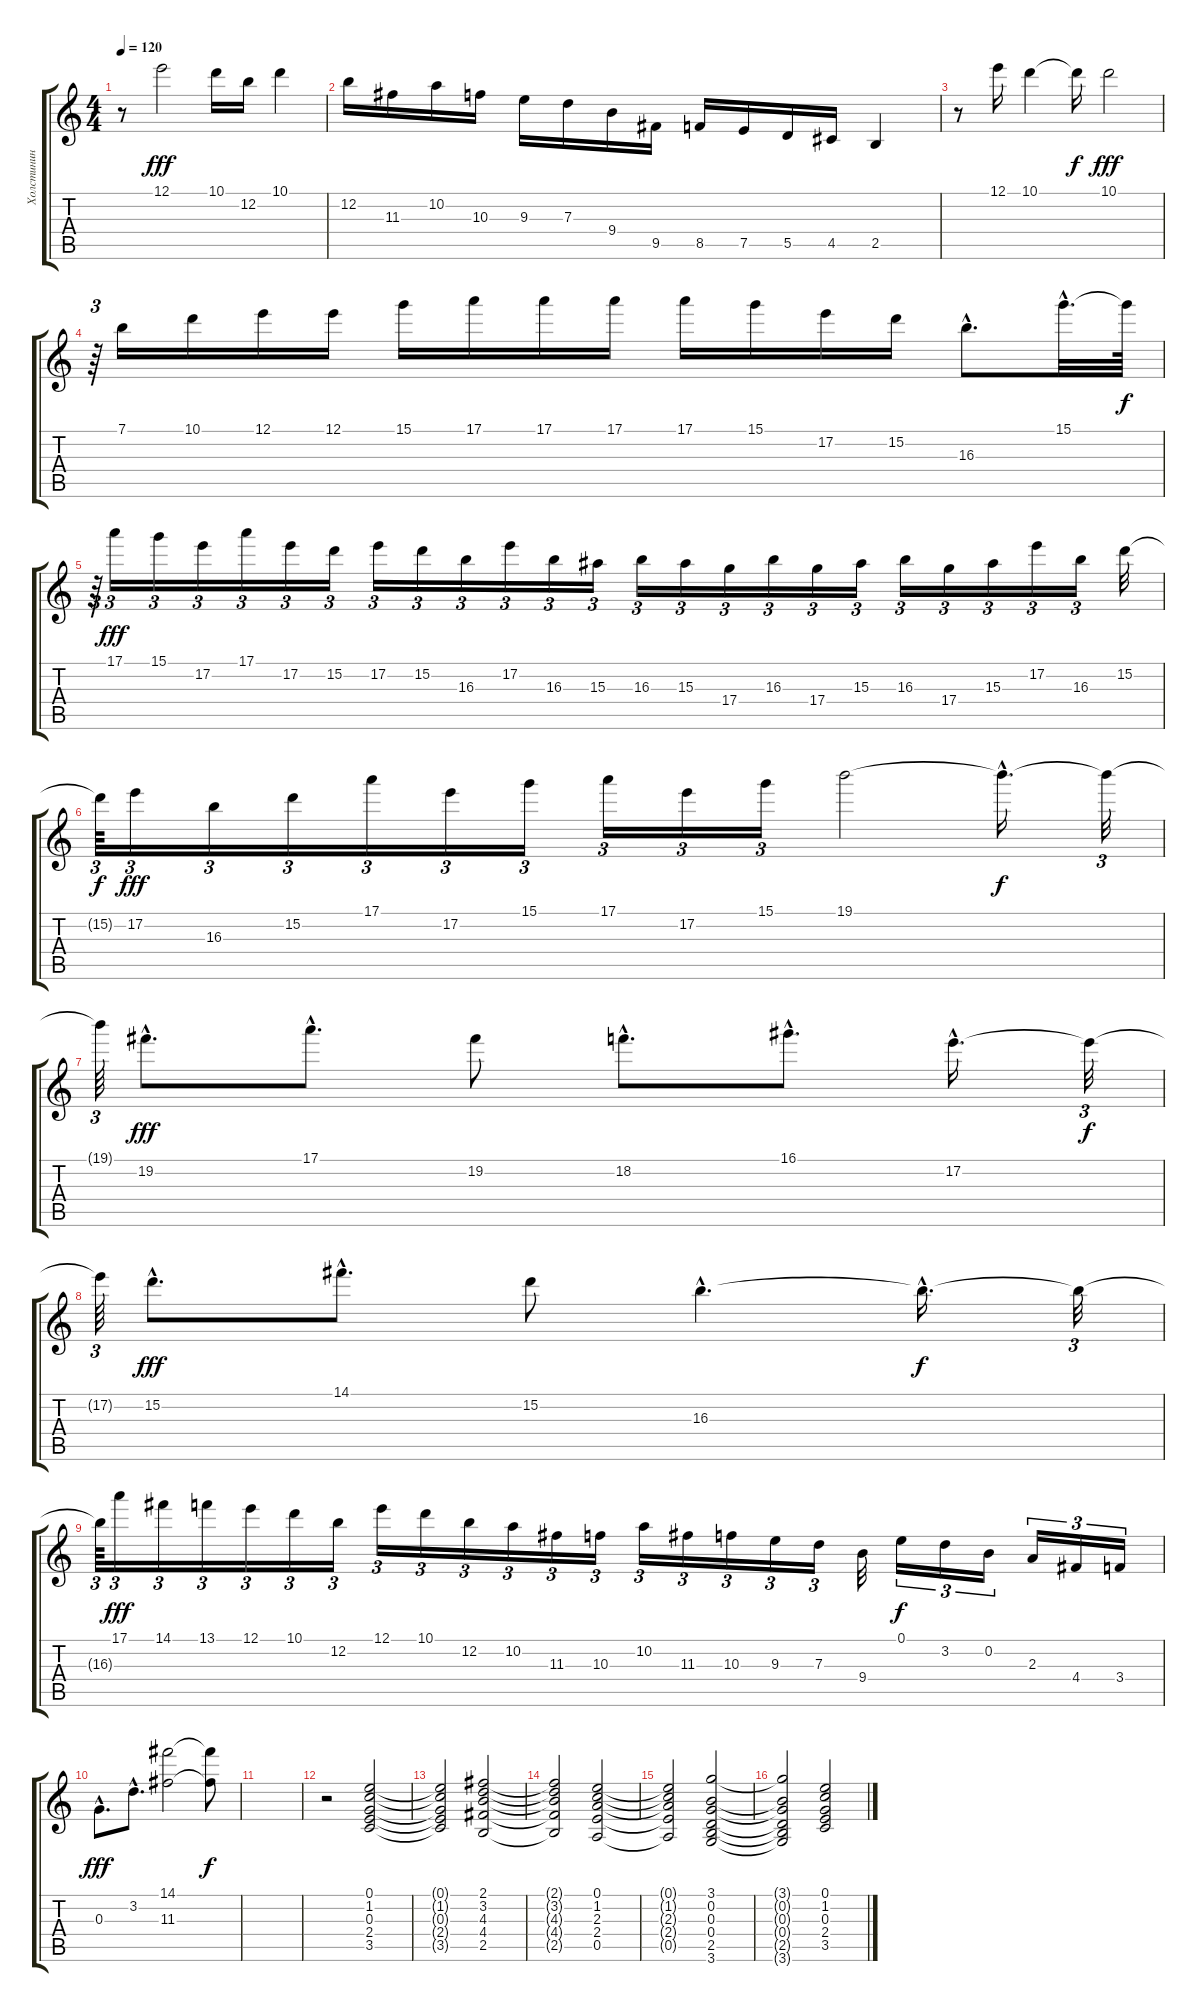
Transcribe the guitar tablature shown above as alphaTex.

\track ("Холстинин" "Холстинин") {instrument distortionguitar}
\staff {score tabs}
\tuning (E4 B3 G3 D3 A2 E2) {hide}
\ts (4 4)
\tempo 120
\clef g2
\ks c
r.8{dy fff} 12.1.2 10.1.16 12.2.16 10.1.4 |
12.2.16 11.3.16 10.2.16 10.3.16 9.3.16 7.3.16 9.4.16 9.5.16 8.5.16 7.5.16 5.5.16 4.5.16 2.5.4 |
r.8 12.1.16 10.1.4 10.1{t}.16{dy f} 10.1.2{dy fff} |
r.64{tu (3 2)} 7.1.16 10.1.16 12.1.16 12.1.16 15.1.16 17.1.16 17.1.16 17.1.16 17.1.16 15.1.16 17.2.16 15.2.16 16.3{hac}.8{d} 15.1{hac}.32{d} 15.1{t}.64{dy f} |
r.64{tu (3 2)} 17.1.16{tu (3 2) dy fff} 15.1.16{tu (3 2)} 17.2.16{tu (3 2)} 17.1.16{tu (3 2)} 17.2.16{tu (3 2)} 15.2.16{tu (3 2)} 17.2.16{tu (3 2)} 15.2.16{tu (3 2)} 16.3.16{tu (3 2)} 17.2.16{tu (3 2)} 16.3.16{tu (3 2)} 15.3.16{tu (3 2)} 16.3.16{tu (3 2)} 15.3.16{tu (3 2)} 17.4.16{tu (3 2)} 16.3.16{tu (3 2)} 17.4.16{tu (3 2)} 15.3.16{tu (3 2)} 16.3.16{tu (3 2)} 17.4.16{tu (3 2)} 15.3.16{tu (3 2)} 17.2.16{tu (3 2)} 16.3.16{tu (3 2)} 15.2.32 |
15.2{t}.64{tu (3 2) dy f} 17.2.16{tu (3 2) dy fff} 16.3.16{tu (3 2)} 15.2.16{tu (3 2)} 17.1.16{tu (3 2)} 17.2.16{tu (3 2)} 15.1.16{tu (3 2)} 17.1.16{tu (3 2)} 17.2.16{tu (3 2)} 15.1.16{tu (3 2)} 19.1.2 19.1{hac t}.16{d dy f} 19.1{t}.32{tu (3 2)} |
19.1{t}.64{tu (3 2)} 19.2{hac}.8{d dy fff} 17.1{hac}.8{d} 19.2.8 18.2{hac}.8{d} 16.1{hac}.8{d} 17.2{hac}.16{d} 17.2{t}.32{tu (3 2) dy f} |
17.2{t}.64{tu (3 2)} 15.2{hac}.8{d dy fff} 14.1{hac}.8{d} 15.2.8 16.3{hac}.4{d} 16.3{hac t}.16{d dy f} 16.3{t}.32{tu (3 2)} |
16.3{t}.64{tu (3 2)} 17.1.16{tu (3 2) dy fff} 14.1.16{tu (3 2)} 13.1.16{tu (3 2)} 12.1.16{tu (3 2)} 10.1.16{tu (3 2)} 12.2.16{tu (3 2)} 12.1.16{tu (3 2)} 10.1.16{tu (3 2)} 12.2.16{tu (3 2)} 10.2.16{tu (3 2)} 11.3.16{tu (3 2)} 10.3.16{tu (3 2)} 10.2.16{tu (3 2)} 11.3.16{tu (3 2)} 10.3.16{tu (3 2)} 9.3.16{tu (3 2)} 7.3.16{tu (3 2)} 9.4.32 0.1.16{tu (3 2) dy f} 3.2.16{tu (3 2)} 0.2.16{tu (3 2)} 2.3.16{tu (3 2)} 4.4.16{tu (3 2)} 3.4.16{tu (3 2)} |
0.3{hac}.8{d dy fff} 3.2{hac}.8{d} (14.1 11.3).2 (14.1{t} 11.3{t}).8{dy f} |
|
r.2{instrument acousticguitarsteel} (0.1 1.2 0.3 2.4 3.5).2 |
(0.1{t} 1.2{t} 0.3{t} 2.4{t} 3.5{t}).2 (2.1 3.2 4.3 4.4 2.5).2 |
(2.1{t} 3.2{t} 4.3{t} 4.4{t} 2.5{t}).2 (0.1 1.2 2.3 2.4 0.5).2 |
(0.1{t} 1.2{t} 2.3{t} 2.4{t} 0.5{t}).2 (3.1 0.2 0.3 0.4 2.5 3.6).2 |
(3.1{t} 0.2{t} 0.3{t} 0.4{t} 2.5{t} 3.6{t}).2 (0.1 1.2 0.3 2.4 3.5).2
